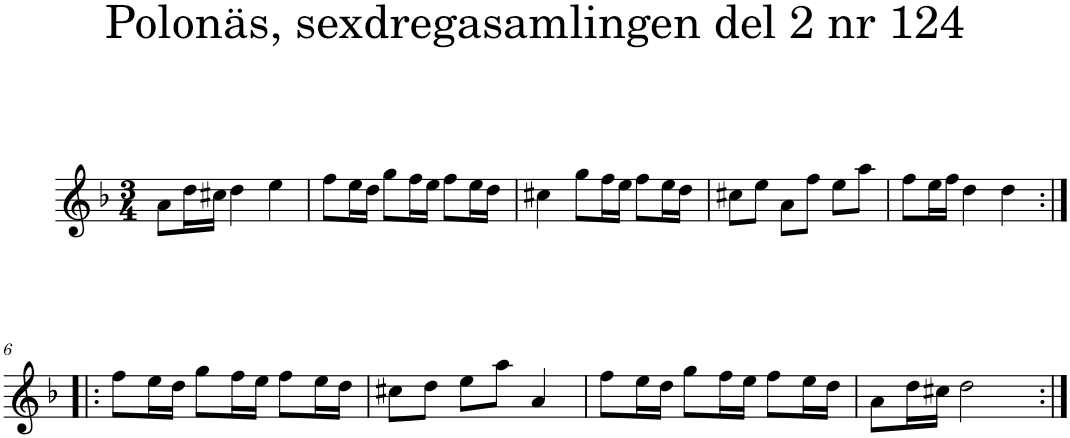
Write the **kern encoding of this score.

**kern
*part1
*staff1
*I"Piano
*I'Pno
*clefG2
*k[b-]
*d:
*M3/4
=1
8a\L
16dd\L
16cc#X\JJ
4dd\
4ee\
=2
8ff\L
16ee\L
16dd\JJ
8gg\L
16ff\L
16ee\JJ
8ff\L
16ee\L
16dd\JJ
=3
4cc#X\
8gg\L
16ff\L
16ee\JJ
8ff\L
16ee\L
16dd\JJ
=4
8cc#X\L
8ee\J
8a\L
8ff\J
8ee\L
8aa\J
=5
8ff\L
16ee\L
16ff\JJ
4dd\
4dd\
!!LO:LB:g=z
=6:|!|:
8ff\L
16ee\L
16dd\JJ
8gg\L
16ff\L
16ee\JJ
8ff\L
16ee\L
16dd\JJ
=7
8cc#X\L
8dd\J
8ee\L
8aa\J
4a/
=8
8ff\L
16ee\L
16dd\JJ
8gg\L
16ff\L
16ee\JJ
8ff\L
16ee\L
16dd\JJ
=9
8a\L
16dd\L
16cc#X\JJ
2dd\
=:|!
*-
